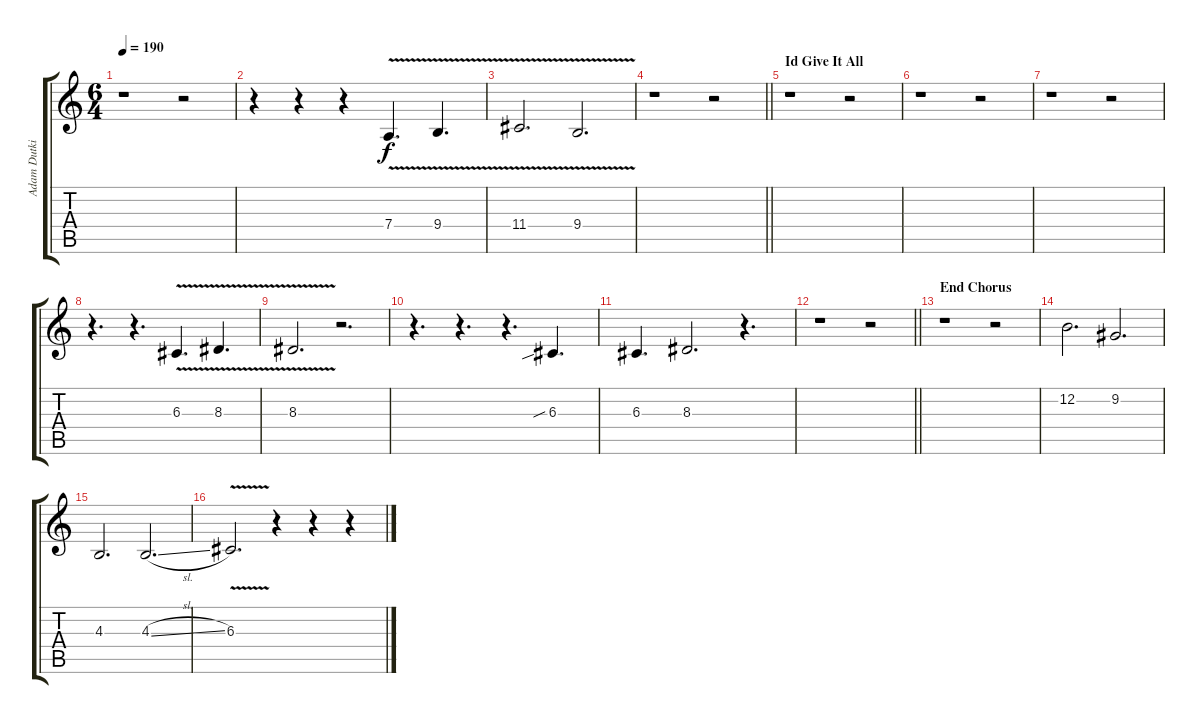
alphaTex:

\track ("Adam Dutkiewicz (Clean Vocals)" "Adam Dutki") {instrument englishhorn}
\staff {score tabs}
\tuning (E4 B3 G3 D3 A2 E2) {hide}
\ts (6 4)
\tempo 190
\clef g2
\ks c
r.1{dy f} r.2 |
r.4 r.4 r.4 7.4{v}.4{d} 9.4{v}.4{d} |
11.4{v}.2{d} 9.4{v}.2{d} |
\barLineRight lightlight
r.1 r.2 |
\section ("" "Id Give It All")
r.1 r.2 |
r.1 r.2 |
r.1 r.2 |
r.4{d} r.4{d} 6.3{v}.4{d} 8.3{v}.4{d} |
8.3{v}.2{d} r.2{d} |
r.4{d} r.4{d} r.4{d} 6.3{sib}.4{d} |
6.3.4{d} 8.3.2{d} r.4{d} |
\barLineRight lightlight
r.1 r.2 |
\section ("" "End Chorus")
r.1 r.2 |
12.2.2{d} 9.2.2{d} |
4.3.2{d} 4.3{sl}.2{d} |
6.3{v}.2{d} r.4 r.4 r.4
